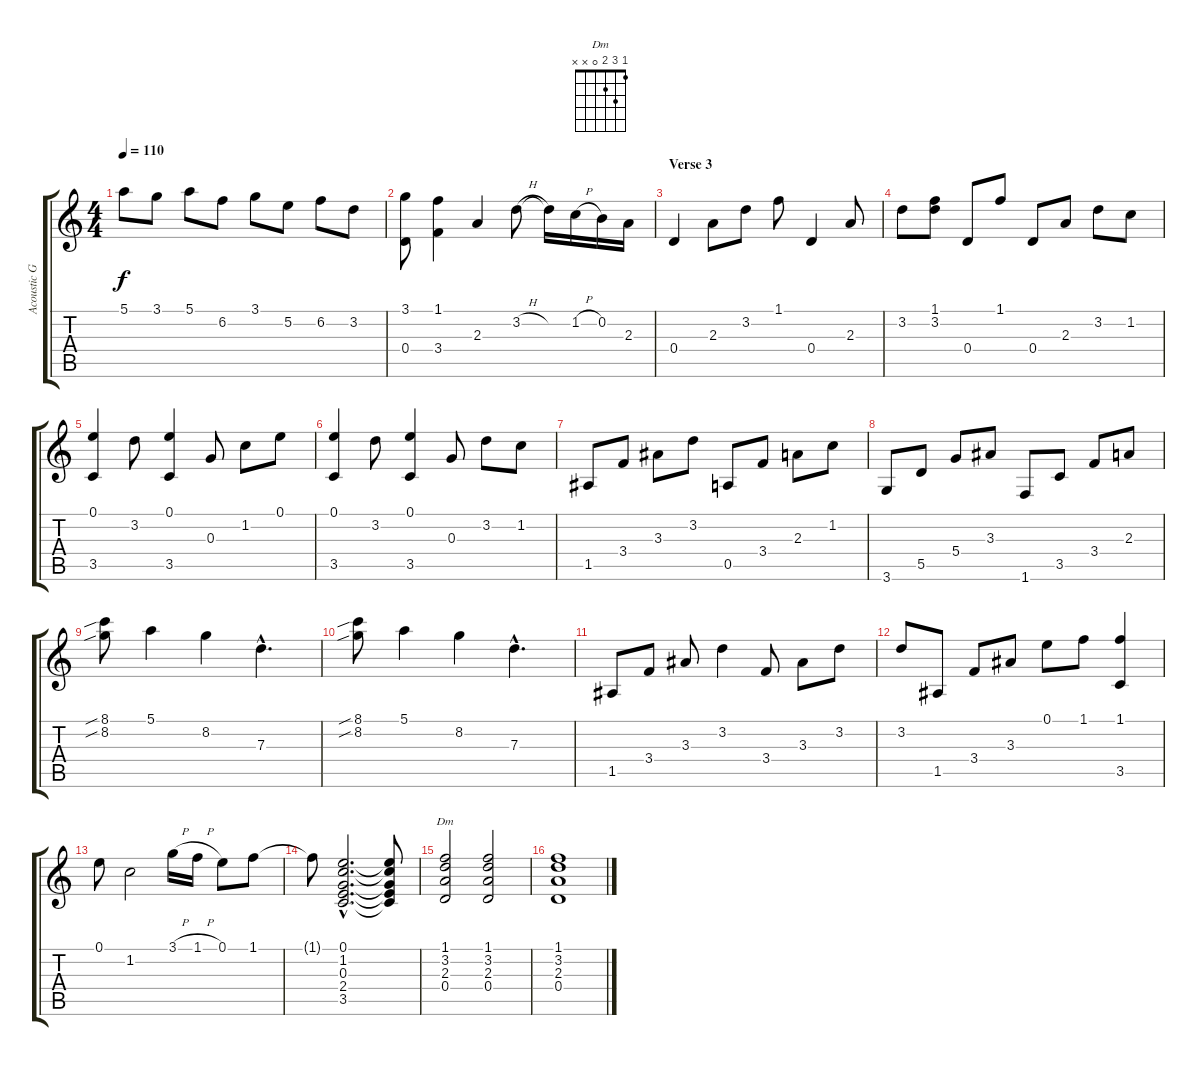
\track ("Acoustic Guitar" "Acoustic G") {instrument acousticguitarsteel}
\staff {score tabs}
\tuning (E4 B3 G3 D3 A2 E2) {hide}
\chord ("Dm" 1 3 2 0 x x)
\ts (4 4)
\tempo 110
\clef g2
\ks c
5.1.8{dy f} 3.1.8 5.1.8 6.2.8 3.1.8 5.2.8 6.2.8 3.2.8 |
(3.1 0.4).8 (1.1 3.4).4 2.3.4 3.2{h}.8 3.2{t}.16 1.2{h}.16 0.2.16 2.3.16 |
\section ("" "Verse 3")
0.4.4 2.3.8 3.2.8 1.1.8 0.4.4 2.3.8 |
3.2.8 (1.1 3.2).8 0.4.8 1.1.8 0.4.8 2.3.8 3.2.8 1.2.8 |
(0.1 3.5).4 3.2.8 (0.1 3.5).4 0.3.8 1.2.8 0.1.8 |
(0.1 3.5).4 3.2.8 (0.1 3.5).4 0.3.8 3.2.8 1.2.8 |
1.5.8 3.4.8 3.3.8 3.2.8 0.5.8 3.4.8 2.3.8 1.2.8 |
3.6.8 5.5.8 5.4.8 3.3.8 1.6.8 3.5.8 3.4.8 2.3.8 |
(8.1{sib} 8.2{sib}).8 5.1.4 8.2.4 7.3{hac}.4{d} |
(8.1{sib} 8.2{sib}).8 5.1.4 8.2.4 7.3{hac}.4{d} |
1.5.8 3.4.8 3.3.8 3.2.4 3.4.8 3.3.8 3.2.8 |
3.2.8 1.5.8 3.4.8 3.3.8 0.1.8 1.1.8 (1.1 3.5).4 |
0.1.8 1.2.2 3.1{h}.16 1.1{h}.16 0.1.8 1.1.8 |
1.1{t}.8 (0.1{hac} 1.2{hac} 0.3{hac} 2.4{hac} 3.5{hac}).2{d} (0.1{t} 1.2{t} 0.3{t} 2.4{t} 3.5{t}).8 |
(1.1 3.2 2.3 0.4).2{ch "Dm"} (1.1 3.2 2.3 0.4).2 |
(1.1 3.2 2.3 0.4).1
